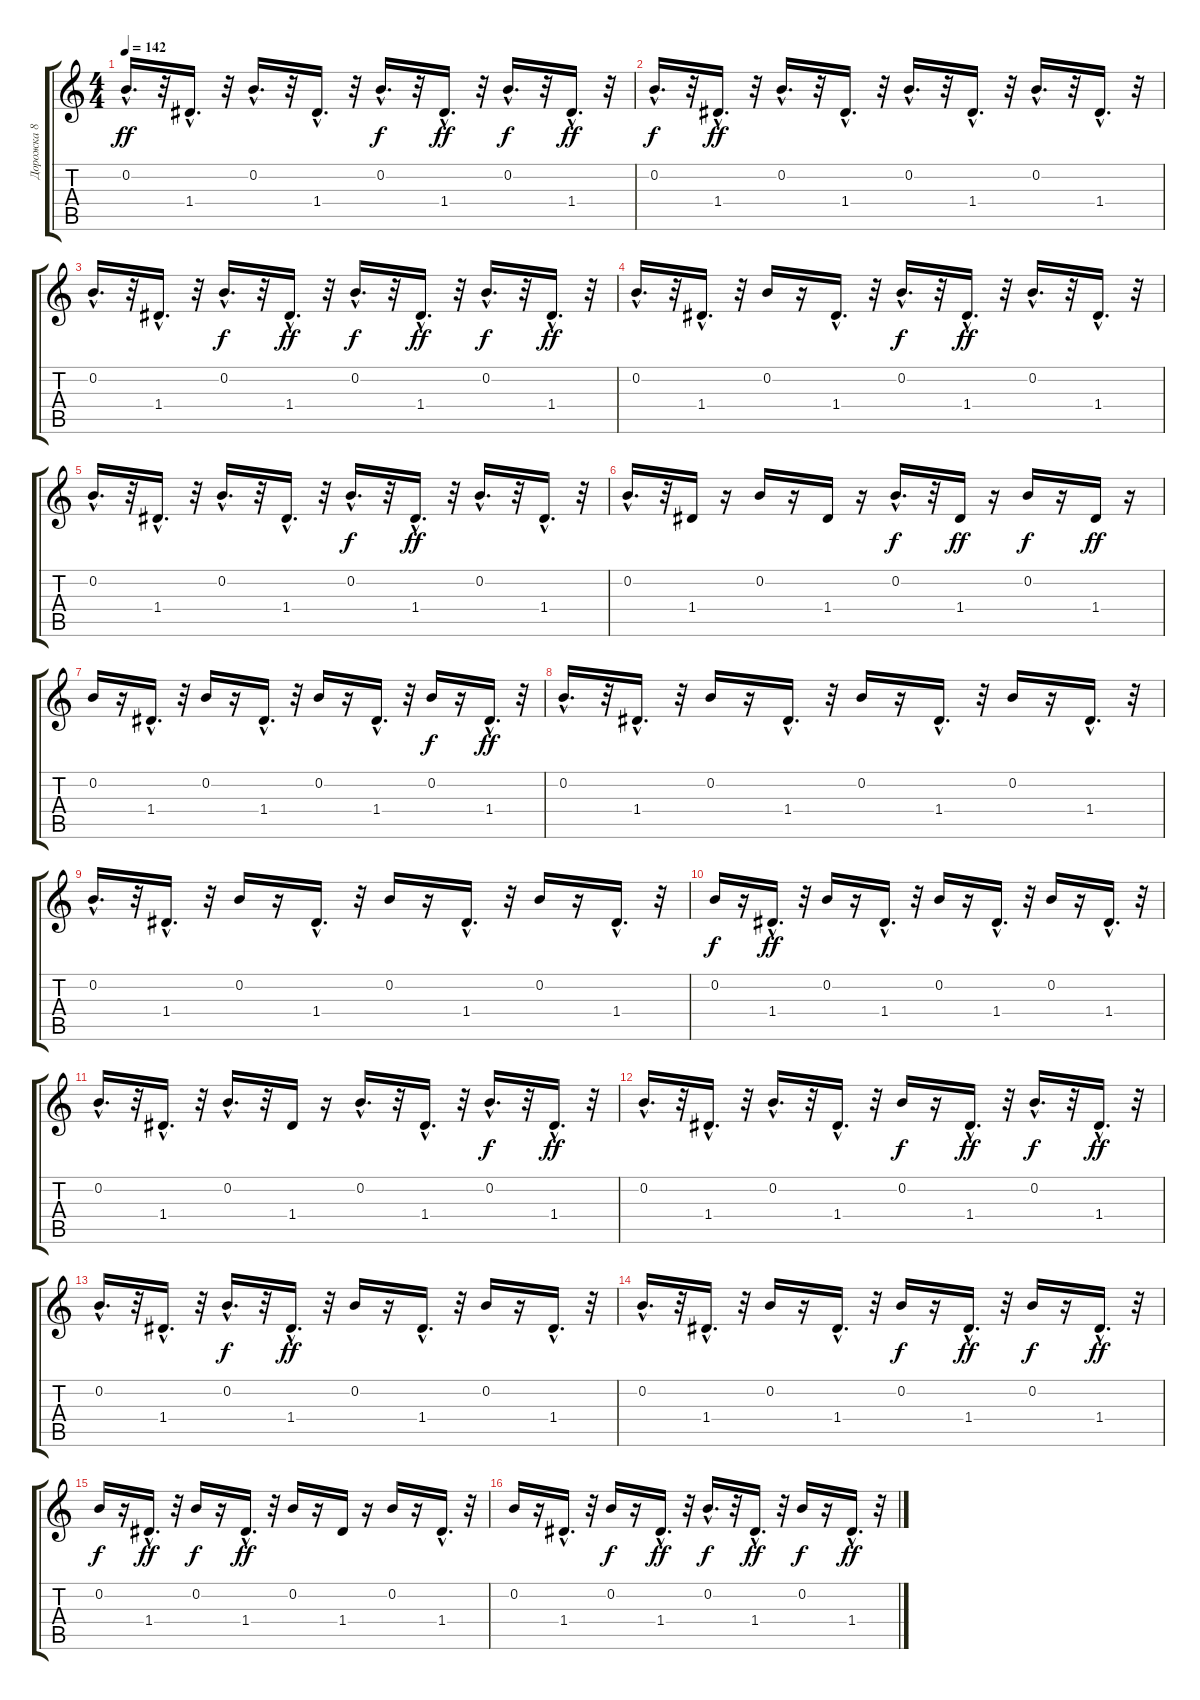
\track ("Дорожка 8" "Дорожка 8") {instrument electricguitarclean}
\staff {score tabs}
\tuning (E4 B3 G3 D3 A2 E2) {hide}
\ts (4 4)
\tempo 142
\clef g2
\ks c
0.2{hac}.16{d dy ff} r.32 1.4{hac}.16{d} r.32 0.2{hac}.16{d} r.32 1.4{hac}.16{d} r.32 0.2{hac}.16{d dy f} r.32 1.4{hac}.16{d dy ff} r.32 0.2{hac}.16{d dy f} r.32 1.4{hac}.16{d dy ff} r.32 |
0.2{hac}.16{d dy f} r.32 1.4{hac}.16{d dy ff} r.32 0.2{hac}.16{d} r.32 1.4{hac}.16{d} r.32 0.2{hac}.16{d} r.32 1.4{hac}.16{d} r.32 0.2{hac}.16{d} r.32 1.4{hac}.16{d} r.32 |
0.2{hac}.16{d} r.32 1.4{hac}.16{d} r.32 0.2{hac}.16{d dy f} r.32 1.4{hac}.16{d dy ff} r.32 0.2{hac}.16{d dy f} r.32 1.4{hac}.16{d dy ff} r.32 0.2{hac}.16{d dy f} r.32 1.4{hac}.16{d dy ff} r.32 |
0.2{hac}.16{d} r.32 1.4{hac}.16{d} r.32 0.2.16 r.16 1.4{hac}.16{d} r.32 0.2{hac}.16{d dy f} r.32 1.4{hac}.16{d dy ff} r.32 0.2{hac}.16{d} r.32 1.4{hac}.16{d} r.32 |
0.2{hac}.16{d} r.32 1.4{hac}.16{d} r.32 0.2{hac}.16{d} r.32 1.4{hac}.16{d} r.32 0.2{hac}.16{d dy f} r.32 1.4{hac}.16{d dy ff} r.32 0.2{hac}.16{d} r.32 1.4{hac}.16{d} r.32 |
0.2{hac}.16{d} r.32 1.4.16 r.16 0.2.16 r.16 1.4.16 r.16 0.2{hac}.16{d dy f} r.32 1.4.16{dy ff} r.16 0.2.16{dy f} r.16 1.4.16{dy ff} r.16 |
0.2.16 r.16 1.4{hac}.16{d} r.32 0.2.16 r.16 1.4{hac}.16{d} r.32 0.2.16 r.16 1.4{hac}.16{d} r.32 0.2.16{dy f} r.16 1.4{hac}.16{d dy ff} r.32 |
0.2{hac}.16{d} r.32 1.4{hac}.16{d} r.32 0.2.16 r.16 1.4{hac}.16{d} r.32 0.2.16 r.16 1.4{hac}.16{d} r.32 0.2.16 r.16 1.4{hac}.16{d} r.32 |
0.2{hac}.16{d} r.32 1.4{hac}.16{d} r.32 0.2.16 r.16 1.4{hac}.16{d} r.32 0.2.16 r.16 1.4{hac}.16{d} r.32 0.2.16 r.16 1.4{hac}.16{d} r.32 |
0.2.16{dy f} r.16 1.4{hac}.16{d dy ff} r.32 0.2.16 r.16 1.4{hac}.16{d} r.32 0.2.16 r.16 1.4{hac}.16{d} r.32 0.2.16 r.16 1.4{hac}.16{d} r.32 |
0.2{hac}.16{d} r.32 1.4{hac}.16{d} r.32 0.2{hac}.16{d} r.32 1.4.16 r.16 0.2{hac}.16{d} r.32 1.4{hac}.16{d} r.32 0.2{hac}.16{d dy f} r.32 1.4{hac}.16{d dy ff} r.32 |
0.2{hac}.16{d} r.32 1.4{hac}.16{d} r.32 0.2{hac}.16{d} r.32 1.4{hac}.16{d} r.32 0.2.16{dy f} r.16 1.4{hac}.16{d dy ff} r.32 0.2{hac}.16{d dy f} r.32 1.4{hac}.16{d dy ff} r.32 |
0.2{hac}.16{d} r.32 1.4{hac}.16{d} r.32 0.2{hac}.16{d dy f} r.32 1.4{hac}.16{d dy ff} r.32 0.2.16 r.16 1.4{hac}.16{d} r.32 0.2.16 r.16 1.4{hac}.16{d} r.32 |
0.2{hac}.16{d} r.32 1.4{hac}.16{d} r.32 0.2.16 r.16 1.4{hac}.16{d} r.32 0.2.16{dy f} r.16 1.4{hac}.16{d dy ff} r.32 0.2.16{dy f} r.16 1.4{hac}.16{d dy ff} r.32 |
0.2.16{dy f} r.16 1.4{hac}.16{d dy ff} r.32 0.2.16{dy f} r.16 1.4{hac}.16{d dy ff} r.32 0.2.16 r.16 1.4.16 r.16 0.2.16 r.16 1.4{hac}.16{d} r.32 |
0.2.16 r.16 1.4{hac}.16{d} r.32 0.2.16{dy f} r.16 1.4{hac}.16{d dy ff} r.32 0.2{hac}.16{d dy f} r.32 1.4{hac}.16{d dy ff} r.32 0.2.16{dy f} r.16 1.4{hac}.16{d dy ff} r.32
